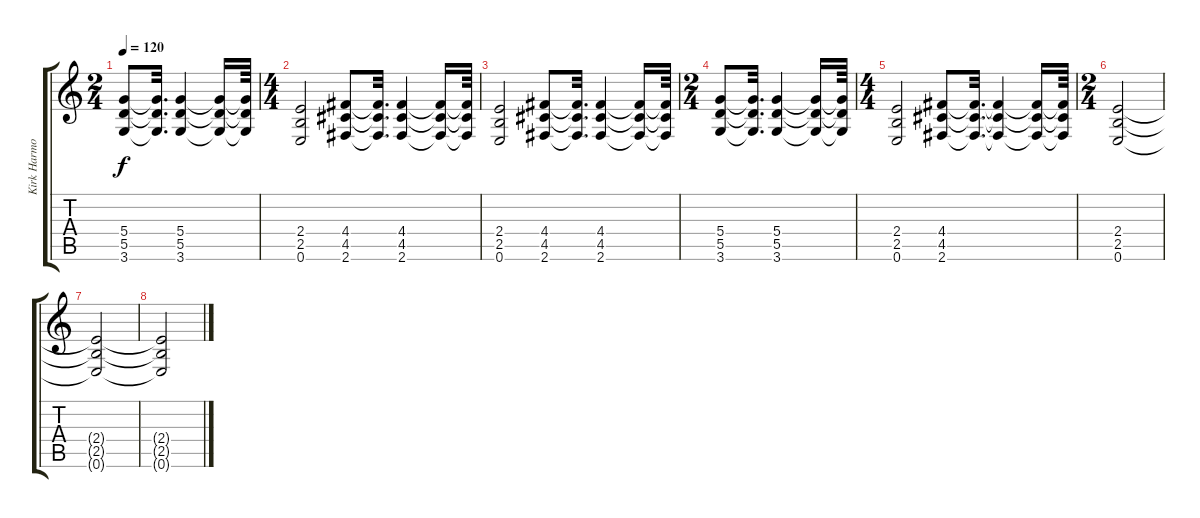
\track ("Kirk Harmony" "Kirk Harmo") {instrument distortionguitar}
\staff {score tabs}
\tuning (E4 B3 G3 D3 A2 E2) {hide}
\ts (2 4)
\tempo 120
\clef g2
\ks c
(5.4 5.5 3.6).8{dy f} (5.4{t} 5.5{t} 3.6{t}).32{d} (5.4 5.5 3.6).4 (5.4{t} 5.5{t} 3.6{t}).16 (5.4{t} 5.5{t} 3.6{t}).64 |
\ts (4 4)
(2.4 2.5 0.6).2 (4.4 4.5 2.6).8 (4.4{t} 4.5{t} 2.6{t}).32{d} (4.4 4.5 2.6).4 (4.4{t} 4.5{t} 2.6{t}).16 (4.4{t} 4.5{t} 2.6{t}).64 |
(2.4 2.5 0.6).2 (4.4 4.5 2.6).8 (4.4{t} 4.5{t} 2.6{t}).32{d} (4.4 4.5 2.6).4 (4.4{t} 4.5{t} 2.6{t}).16 (4.4{t} 4.5{t} 2.6{t}).64 |
\ts (2 4)
(5.4 5.5 3.6).8 (5.4{t} 5.5{t} 3.6{t}).32{d} (5.4 5.5 3.6).4 (5.4{t} 5.5{t} 3.6{t}).16 (5.4{t} 5.5{t} 3.6{t}).64 |
\ts (4 4)
(2.4 2.5 0.6).2 (4.4 4.5 2.6).8 (4.4{t} 4.5{t} 2.6{t}).32{d} (4.4{t} 4.5{t} 2.6{t}).4 (4.4{t} 4.5{t} 2.6{t}).16 (4.4{t} 4.5{t} 2.6{t}).64 |
\ts (2 4)
(2.4 2.5 0.6).2 |
(2.4{t} 2.5{t} 0.6{t}).2 |
(2.4{t} 2.5{t} 0.6{t}).2
